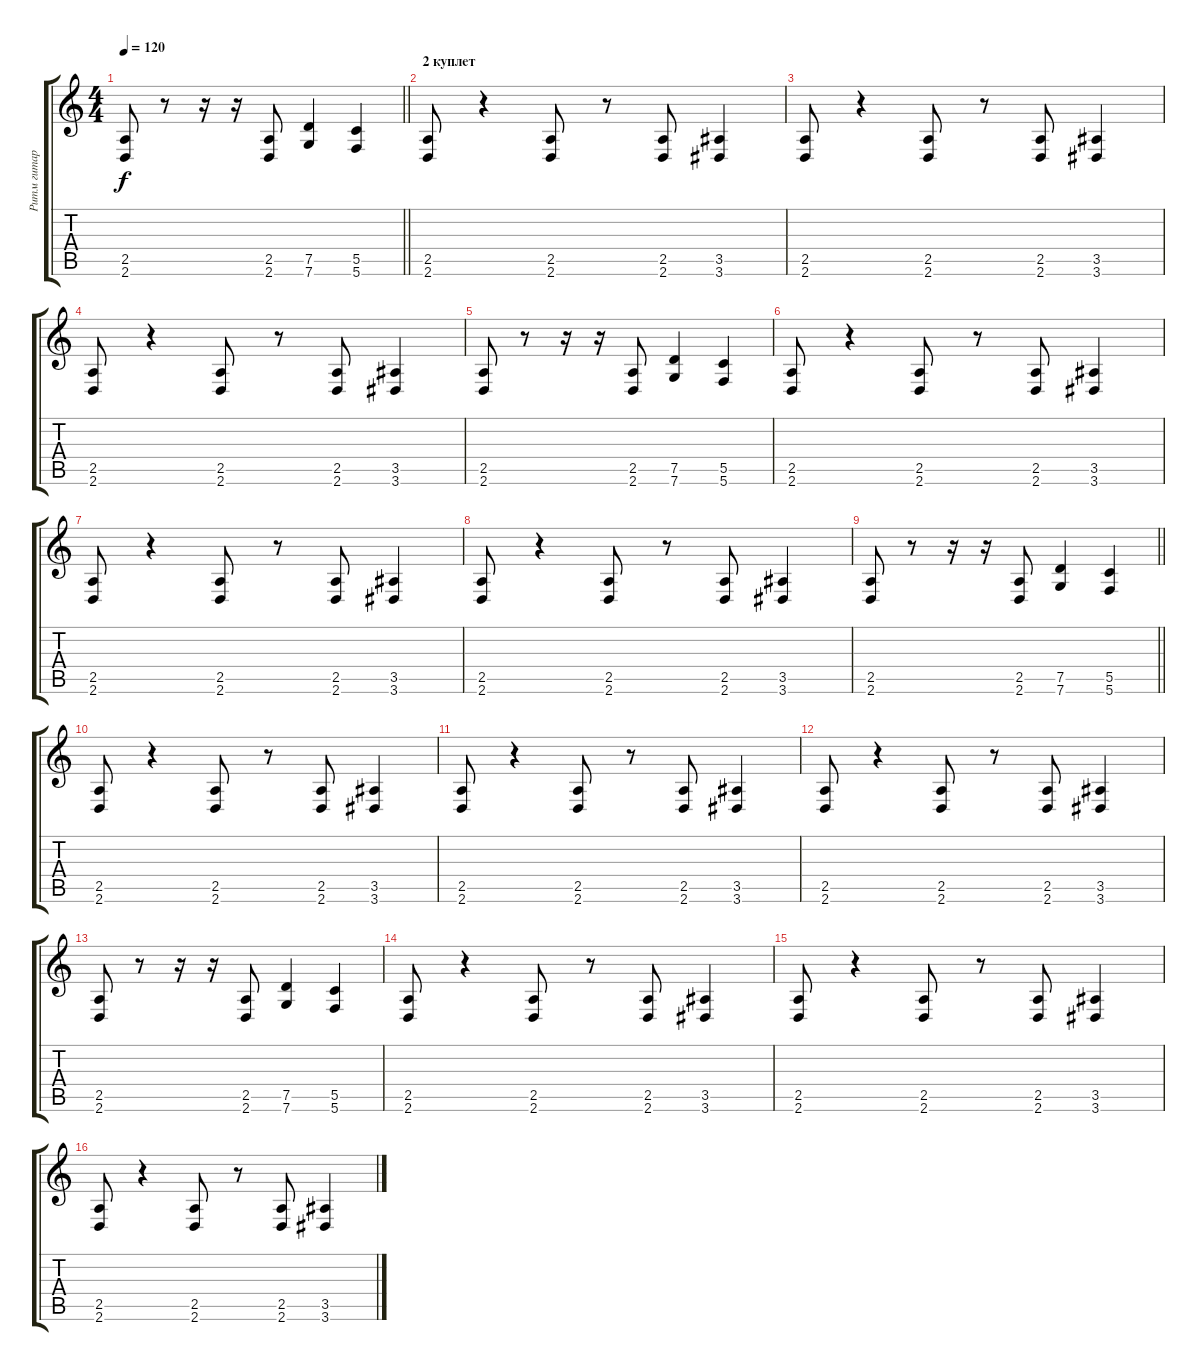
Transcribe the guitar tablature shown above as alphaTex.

\track ("Ритм гитара 2" "Ритм гитар") {instrument distortionguitar}
\staff {score tabs}
\tuning (D4 A3 F3 C3 G2 C2) {hide}
\ts (4 4)
\tempo 120
\clef g2
\barLineRight lightlight
\ks c
(2.5 2.6).8{dy f} r.8 r.16 r.16 (2.5 2.6).8 (7.5 7.6).4 (5.5 5.6).4 |
\section ("" "2 куплет")
(2.5 2.6).8 r.4 (2.5 2.6).8 r.8 (2.5 2.6).8 (3.5 3.6).4 |
(2.5 2.6).8 r.4 (2.5 2.6).8 r.8 (2.5 2.6).8 (3.5 3.6).4 |
(2.5 2.6).8 r.4 (2.5 2.6).8 r.8 (2.5 2.6).8 (3.5 3.6).4 |
(2.5 2.6).8 r.8 r.16 r.16 (2.5 2.6).8 (7.5 7.6).4 (5.5 5.6).4 |
(2.5 2.6).8 r.4 (2.5 2.6).8 r.8 (2.5 2.6).8 (3.5 3.6).4 |
(2.5 2.6).8 r.4 (2.5 2.6).8 r.8 (2.5 2.6).8 (3.5 3.6).4 |
(2.5 2.6).8 r.4 (2.5 2.6).8 r.8 (2.5 2.6).8 (3.5 3.6).4 |
\barLineRight lightlight
(2.5 2.6).8 r.8 r.16 r.16 (2.5 2.6).8 (7.5 7.6).4 (5.5 5.6).4 |
(2.5 2.6).8 r.4 (2.5 2.6).8 r.8 (2.5 2.6).8 (3.5 3.6).4 |
(2.5 2.6).8 r.4 (2.5 2.6).8 r.8 (2.5 2.6).8 (3.5 3.6).4 |
(2.5 2.6).8 r.4 (2.5 2.6).8 r.8 (2.5 2.6).8 (3.5 3.6).4 |
(2.5 2.6).8 r.8 r.16 r.16 (2.5 2.6).8 (7.5 7.6).4 (5.5 5.6).4 |
(2.5 2.6).8 r.4 (2.5 2.6).8 r.8 (2.5 2.6).8 (3.5 3.6).4 |
(2.5 2.6).8 r.4 (2.5 2.6).8 r.8 (2.5 2.6).8 (3.5 3.6).4 |
(2.5 2.6).8 r.4 (2.5 2.6).8 r.8 (2.5 2.6).8 (3.5 3.6).4
